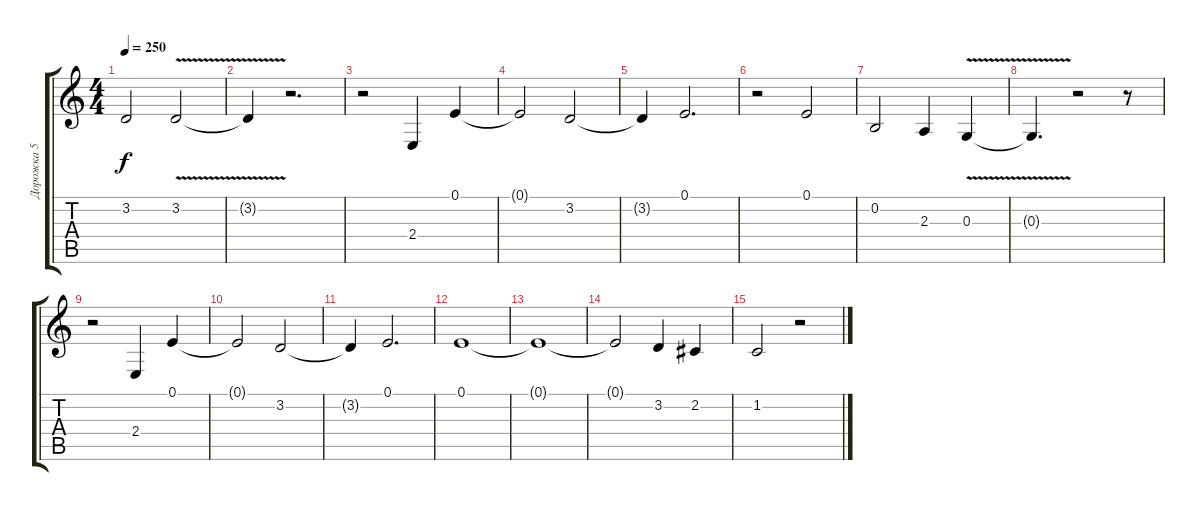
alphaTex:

\track ("Дорожка 5" "Дорожка 5") {instrument lead6voice}
\staff {score tabs}
\tuning (E4 B3 G3 D3 A2 E2) {hide}
\ts (4 4)
\tempo 250
\clef g2
\ks c
3.2.2{dy f volume 14} 3.2{v}.2{volume 14} |
3.2{t}.4{volume 14} r.2{d} |
r.2{volume 14} 2.4.4{volume 14} 0.1.4{volume 14} |
0.1{t}.2{volume 14} 3.2.2{volume 14} |
3.2{t}.4{volume 14} 0.1.2{d volume 14} |
r.2 0.1.2{volume 14} |
0.2.2{volume 14} 2.3.4{volume 14} 0.3{v}.4{volume 14} |
0.3{t}.4{d volume 14} r.2 r.8 |
r.2 2.4.4{volume 14} 0.1.4{volume 14} |
0.1{t}.2{volume 14} 3.2.2{volume 14} |
3.2{t}.4{volume 14} 0.1.2{d volume 14} |
0.1.1{volume 14} |
0.1{t}.1{volume 14} |
0.1{t}.2{volume 14} 3.2.4{volume 14} 2.2.4{volume 14} |
1.2.2{volume 14} r.2{volume 14}
